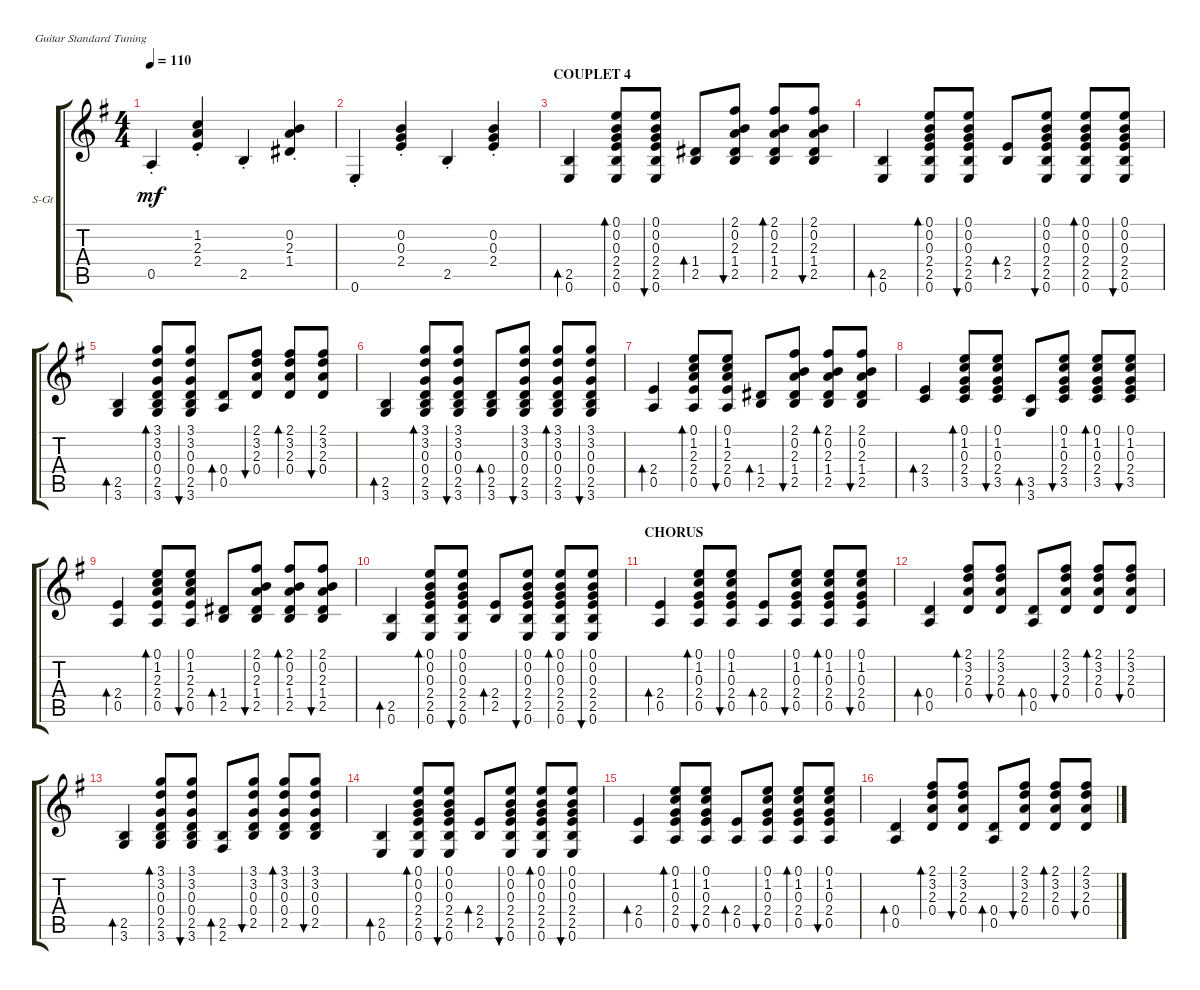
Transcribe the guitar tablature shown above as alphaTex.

\defaultSystemsLayout 4
\bracketExtendMode groupsimilarinstruments
\firstSystemTrackNameOrientation horizontal
\otherSystemsTrackNameOrientation horizontal
\track ("Steel Guitar" "S-Gt") {instrument acousticguitarsteel}
\staff {score tabs}
\tuning (E4 B3 G3 D3 A2 E2)
\ts (4 4)
\tempo 110
\clef g2
\ks eminor
0.5{st}.4{dy mf} (2.4{st} 2.3{st} 1.2{st}).4 2.5{st}.4 (1.4{st} 2.3{st} 0.2{st}).4 |
0.6{st}.4 (2.4{st} 0.3{st} 0.2{st}).4 2.5{st}.4 (2.4{st} 0.3{st} 0.2{st}).4 |
\section ("" "COUPLET 4")
(0.6 2.5).4{bd 30} (2.5 2.4 0.3 0.2 0.1 0.6).8{bd 30} (2.5 2.4 0.3 0.2 0.1 0.6).8{bu 30} (2.5 1.4).8{bd 30} (2.5 1.4 2.3 0.2 2.1).8{bu 30} (2.5 1.4 2.3 0.2 2.1).8{bd 30} (2.5 1.4 2.3 0.2 2.1).8{bu 30} |
(0.6 2.5).4{bd 30} (2.5 2.4 0.3 0.2 0.1 0.6).8{bd 30} (2.5 2.4 0.3 0.2 0.1 0.6).8{bu 30} (2.5 2.4).8{bd 30} (2.5 2.4 0.3 0.2 0.1 0.6).8{bu 30} (2.5 2.4 0.3 0.2 0.1 0.6).8{bd 30} (2.5 2.4 0.3 0.2 0.1 0.6).8{bu 30} |
(3.6 2.5).4{bd 30} (2.5 0.4 0.3 3.2 3.1 3.6).8{bd 30} (2.5 0.4 0.3 3.2 3.1 3.6).8{bu 30} (0.5 0.4).8{bd 30} (0.4 2.3 3.2 2.1).8{bu 30} (0.4 2.3 3.2 2.1).8{bd 30} (0.4 2.3 3.2 2.1).8{bu 30} |
(3.6 2.5).4{bd 30} (2.5 0.4 0.3 3.2 3.1 3.6).8{bd 30} (2.5 0.4 0.3 3.2 3.1 3.6).8{bu 30} (2.5 0.4 3.6).8{bd 30} (2.5 0.4 0.3 3.2 3.1 3.6).8{bu 30} (2.5 0.4 0.3 3.2 3.1 3.6).8{bd 30} (2.5 0.4 0.3 3.2 3.1 3.6).8{bu 30} |
(0.5 2.4).4{bd 30} (0.5 2.4 2.3 1.2 0.1).8{bd 30} (0.5 2.4 2.3 1.2 0.1).8{bu 30} (2.5 1.4).8{bd 30} (2.5 1.4 2.3 0.2 2.1).8{bu 30} (2.5 1.4 2.3 0.2 2.1).8{bd 30} (2.5 1.4 2.3 0.2 2.1).8{bu 30} |
(3.5 2.4).4{bd 30} (3.5 2.4 0.3 1.2 0.1).8{bd 30} (3.5 2.4 0.3 1.2 0.1).8{bu 30} (3.5 3.6).8{bd 30} (3.5 2.4 0.3 1.2 0.1).8{bu 30} (3.5 2.4 0.3 1.2 0.1).8{bd 30} (3.5 2.4 0.3 1.2 0.1).8{bu 30} |
(0.5 2.4).4{bd 30} (0.5 2.4 2.3 1.2 0.1).8{bd 30} (0.5 2.4 2.3 1.2 0.1).8{bu 30} (2.5 1.4).8{bd 30} (2.5 1.4 2.3 0.2 2.1).8{bu 30} (2.5 1.4 2.3 0.2 2.1).8{bd 30} (2.5 1.4 2.3 0.2 2.1).8{bu 30} |
(0.6 2.5).4{bd 30} (2.5 2.4 0.3 0.2 0.1 0.6).8{bd 30} (2.5 2.4 0.3 0.2 0.1 0.6).8{bu 30} (2.5 2.4).8{bd 30} (2.5 2.4 0.3 0.2 0.1 0.6).8{bu 30} (2.5 2.4 0.3 0.2 0.1 0.6).8{bd 30} (2.5 2.4 0.3 0.2 0.1 0.6).8{bu 30} |
\section ("" "CHORUS")
(0.5 2.4).4{bd 30} (0.5 2.4 0.3 1.2 0.1).8{bd 30} (0.5 2.4 0.3 1.2 0.1).8{bu 30} (0.5 2.4).8{bd 30} (0.5 2.4 0.3 1.2 0.1).8{bu 30} (0.5 2.4 0.3 1.2 0.1).8{bd 30} (0.5 2.4 0.3 1.2 0.1).8{bu 30} |
(0.5 0.4).4{bd 30} (0.4 2.3 3.2 2.1).8{bd 30} (0.4 2.3 3.2 2.1).8{bu 30} (0.5 0.4).8{bd 30} (0.4 2.3 3.2 2.1).8{bu 30} (0.4 2.3 3.2 2.1).8{bd 30} (0.4 2.3 3.2 2.1).8{bu 30} |
(3.6 2.5).4{bd 30} (2.5 0.4 0.3 3.2 3.1 3.6).8{bd 30} (2.5 0.4 0.3 3.2 3.1 3.6).8{bu 30} (2.5 2.6).8{bd 30} (2.5 0.4 0.3 3.2 3.1).8{bu 30} (2.5 0.4 0.3 3.2 3.1).8{bd 30} (2.5 0.4 0.3 3.2 3.1).8{bu 30} |
(0.6 2.5).4{bd 30} (2.5 2.4 0.3 0.2 0.1 0.6).8{bd 30} (2.5 2.4 0.3 0.2 0.1 0.6).8{bu 30} (2.5 2.4).8{bd 30} (2.5 2.4 0.3 0.2 0.1 0.6).8{bu 30} (2.5 2.4 0.3 0.2 0.1 0.6).8{bd 30} (2.5 2.4 0.3 0.2 0.1 0.6).8{bu 30} |
(0.5 2.4).4{bd 30} (0.5 2.4 0.3 1.2 0.1).8{bd 30} (0.5 2.4 0.3 1.2 0.1).8{bu 30} (0.5 2.4).8{bd 30} (0.5 2.4 0.3 1.2 0.1).8{bu 30} (0.5 2.4 0.3 1.2 0.1).8{bd 30} (0.5 2.4 0.3 1.2 0.1).8{bu 30} |
(0.5 0.4).4{bd 30} (0.4 2.3 3.2 2.1).8{bd 30} (0.4 2.3 3.2 2.1).8{bu 30} (0.5 0.4).8{bd 30} (0.4 2.3 3.2 2.1).8{bu 30} (0.4 2.3 3.2 2.1).8{bd 30} (0.4 2.3 3.2 2.1).8{bu 30}
